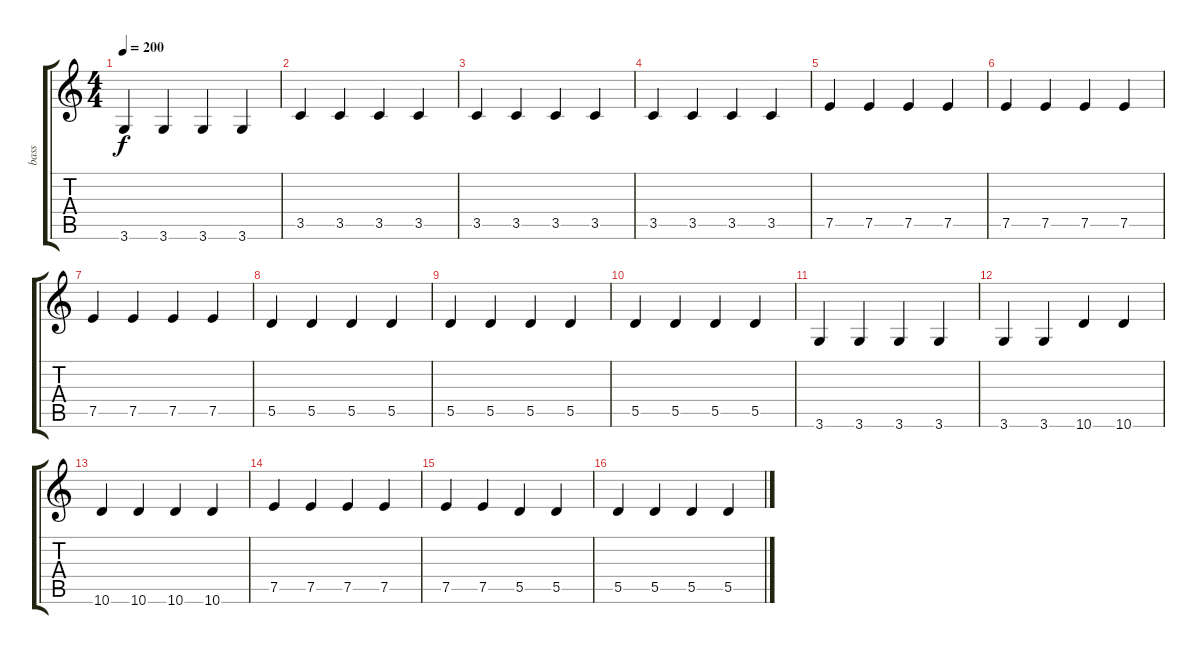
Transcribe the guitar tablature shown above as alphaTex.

\track ("bass" "bass") {instrument electricbasspick}
\staff {score tabs}
\tuning (E4 B3 G3 D3 A2 E2) {hide}
\ts (4 4)
\tempo 200
\clef g2
\ks c
3.6.4{dy f} 3.6.4 3.6.4 3.6.4 |
3.5.4 3.5.4 3.5.4 3.5.4 |
3.5.4 3.5.4 3.5.4 3.5.4 |
3.5.4 3.5.4 3.5.4 3.5.4 |
7.5.4 7.5.4 7.5.4 7.5.4 |
7.5.4 7.5.4 7.5.4 7.5.4 |
7.5.4 7.5.4 7.5.4 7.5.4 |
5.5.4 5.5.4 5.5.4 5.5.4 |
5.5.4 5.5.4 5.5.4 5.5.4 |
5.5.4 5.5.4 5.5.4 5.5.4 |
3.6.4 3.6.4 3.6.4 3.6.4 |
3.6.4 3.6.4 10.6.4 10.6.4 |
10.6.4 10.6.4 10.6.4 10.6.4 |
7.5.4 7.5.4 7.5.4 7.5.4 |
7.5.4 7.5.4 5.5.4 5.5.4 |
5.5.4 5.5.4 5.5.4 5.5.4
